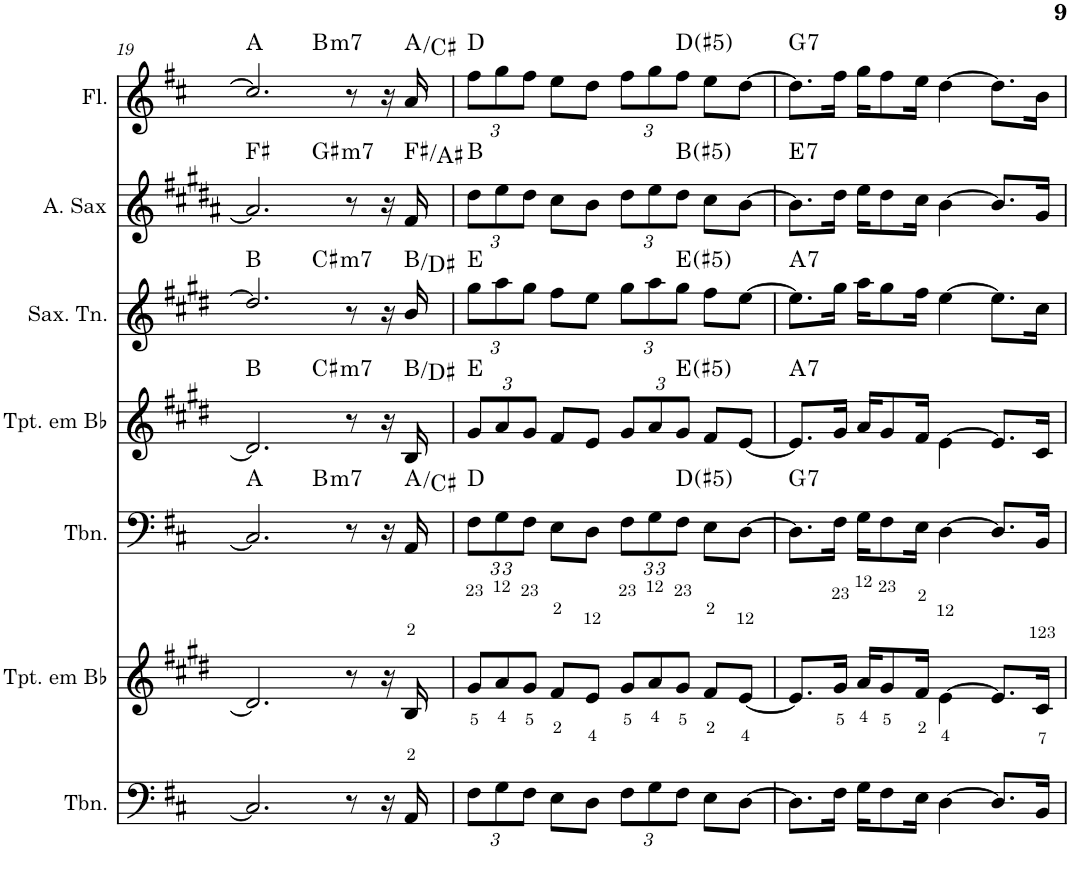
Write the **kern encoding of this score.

**kern	**kern	**kern	**harte	**kern	**harte	**kern	**harte	**kern	**harte	**kern	**harte
*part7	*part6	*part5	*part5	*part4	*part4	*part3	*part3	*part2	*part2	*part1	*part1
*staff7	*staff6	*staff5	*	*staff4	*	*staff3	*	*staff2	*	*staff1	*
*I"Trombone	*I"Trompete em Bb	*I"Trombone	*	*I"Trompete em Bb	*	*I"Saxofone Tenor	*	*I"Saxofone Alto	*	*I"Flauta Transversal	*
*I'Tbn.	*I'Tpt. em Bb	*I'Tbn.	*	*I'Tpt. em Bb	*	*I'Sax. Tn.	*	*	*	*I'Fl.	*
!!LO:PB:g=z
*clefF4	*clefG2	*clefF4	*	*clefG2	*	*clefG2	*	*clefG2	*	*clefG2	*
*	*Trd1c2	*	*	*Trd1c2	*	*Trd8c14	*	*Trd5c9	*	*	*
*k[f#c#]	*k[f#c#g#d#]	*k[f#c#]	*	*k[f#c#g#d#]	*	*k[f#c#g#d#]	*	*k[f#c#g#d#a#]	*	*k[f#c#]	*
*D:	*E:	*D:	*	*E:	*	*E:	*	*B:	*	*D:	*
*M4/4	*M4/4	*M4/4	*	*M4/4	*	*M4/4	*	*M4/4	*	*M4/4	*
=19	=19	=19	=19	=19	=19	=19	=19	=19	=19	=19	=19
*	*	*^	*	*^	*	*^	*	*^	*	*^	*
2.C#/]	2.d#/]	2.C#/]	2ryy	A:maj	2.d#/]	2ryy	B:maj	2.dd#/]	2ryy	B:maj	2.a#/]	2ryy	F#:maj	2.cc#/]	2ryy	A:maj
!	!	!	!	!LO:H:kt=m7	!	!	!LO:H:kt=m7	!	!	!LO:H:kt=m7	!	!	!LO:H:kt=m7	!	!	!LO:H:kt=m7
.	.	.	2ryy	B:min7	.	2ryy	C#:min7	.	2ryy	C#:min7	.	2ryy	G#:min7	.	2ryy	B:min7
8r	8r	8r	.	.	8r	.	.	8r	.	.	8r	.	.	8r	.	.
16r	16r	16r	.	.	16r	.	.	16r	.	.	16r	.	.	16r	.	.
16AA/	16B/	16AA/	.	A:maj/3	16B/	.	B:maj/3	16b/	.	B:maj/3	16f#/	.	F#:maj/3	16a/	.	A:maj/3
*	*	*v	*v	*	*	*	*	*v	*v	*	*v	*v	*	*v	*v	*
*	*	*	*	*v	*v	*	*	*	*	*	*	*
=20	=20	=20	=20	=20	=20	=20	=20	=20	=20	=20	=20
*Xbrackettup	*Xbrackettup	*Xbrackettup	*	*Xbrackettup	*	*Xbrackettup	*	*Xbrackettup	*	*Xbrackettup	*
12F#\L	12g#/L	12F#\L	D:maj	12g#/L	E:maj	12gg#\L	E:maj	12dd#\L	B:maj	12ff#\L	D:maj
12G\	12a/	12G\	.	12a/	.	12aa\	.	12ee\	.	12gg\	.
12F#\J	12g#/J	12F#\J	.	12g#/J	.	12gg#\J	.	12dd#\J	.	12ff#\J	.
8E\L	8f#/L	8E\L	.	8f#/L	.	8ff#\L	.	8cc#\L	.	8ee\L	.
8D\J	8e/J	8D\J	.	8e/J	.	8ee\J	.	8b\J	.	8dd\J	.
12F#\L	12g#/L	12F#\L	.	12g#/L	.	12gg#\L	.	12dd#\L	.	12ff#\L	.
12G\	12a/	12G\	.	12a/	.	12aa\	.	12ee\	.	12gg\	.
12F#\J	12g#/J	12F#\J	D:(3,#5)	12g#/J	E:(3,#5)	12gg#\J	E:(3,#5)	12dd#\J	B:(3,#5)	12ff#\J	D:(3,#5)
8E\L	8f#/L	8E\L	.	8f#/L	.	8ff#\L	.	8cc#\L	.	8ee\L	.
[8D\J	[8e/J	[8D\J	.	[8e/J	.	[8ee\J	.	[8b\J	.	[8dd\J	.
=21	=21	=21	=21	=21	=21	=21	=21	=21	=21	=21	=21
!	!	!	!LO:H:kt=7	!	!LO:H:kt=7	!	!LO:H:kt=7	!	!LO:H:kt=7	!	!LO:H:kt=7
8.D\L]	8.e/L]	8.D\L]	G:7	8.e/L]	A:7	8.ee\L]	A:7	8.b\L]	E:7	8.dd\L]	G:7
16F#\Jk	16g#/Jk	16F#\Jk	.	16g#/Jk	.	16gg#\Jk	.	16dd#\Jk	.	16ff#\Jk	.
16G\KL	16a/KL	16G\KL	.	16a/KL	.	16aa\KL	.	16ee\KL	.	16gg\KL	.
8F#\	8g#/	8F#\	.	8g#/	.	8gg#\	.	8dd#\	.	8ff#\	.
16E\Jk	16f#/Jk	16E\Jk	.	16f#/Jk	.	16ff#\Jk	.	16cc#\Jk	.	16ee\Jk	.
[4D\	[4e\	[4D\	.	[4e\	.	[4ee\	.	[4b\	.	[4dd\	.
8.D/L]	8.e/L]	8.D/L]	.	8.e/L]	.	8.ee\L]	.	8.b/L]	.	8.dd\L]	.
16BB/Jk	16c#/Jk	16BB/Jk	.	16c#/Jk	.	16cc#\Jk	.	16g#/Jk	.	16b\Jk	.
=	=	=	=	=	=	=	=	=	=	=	=
*-	*-	*-	*-	*-	*-	*-	*-	*-	*-	*-	*-
